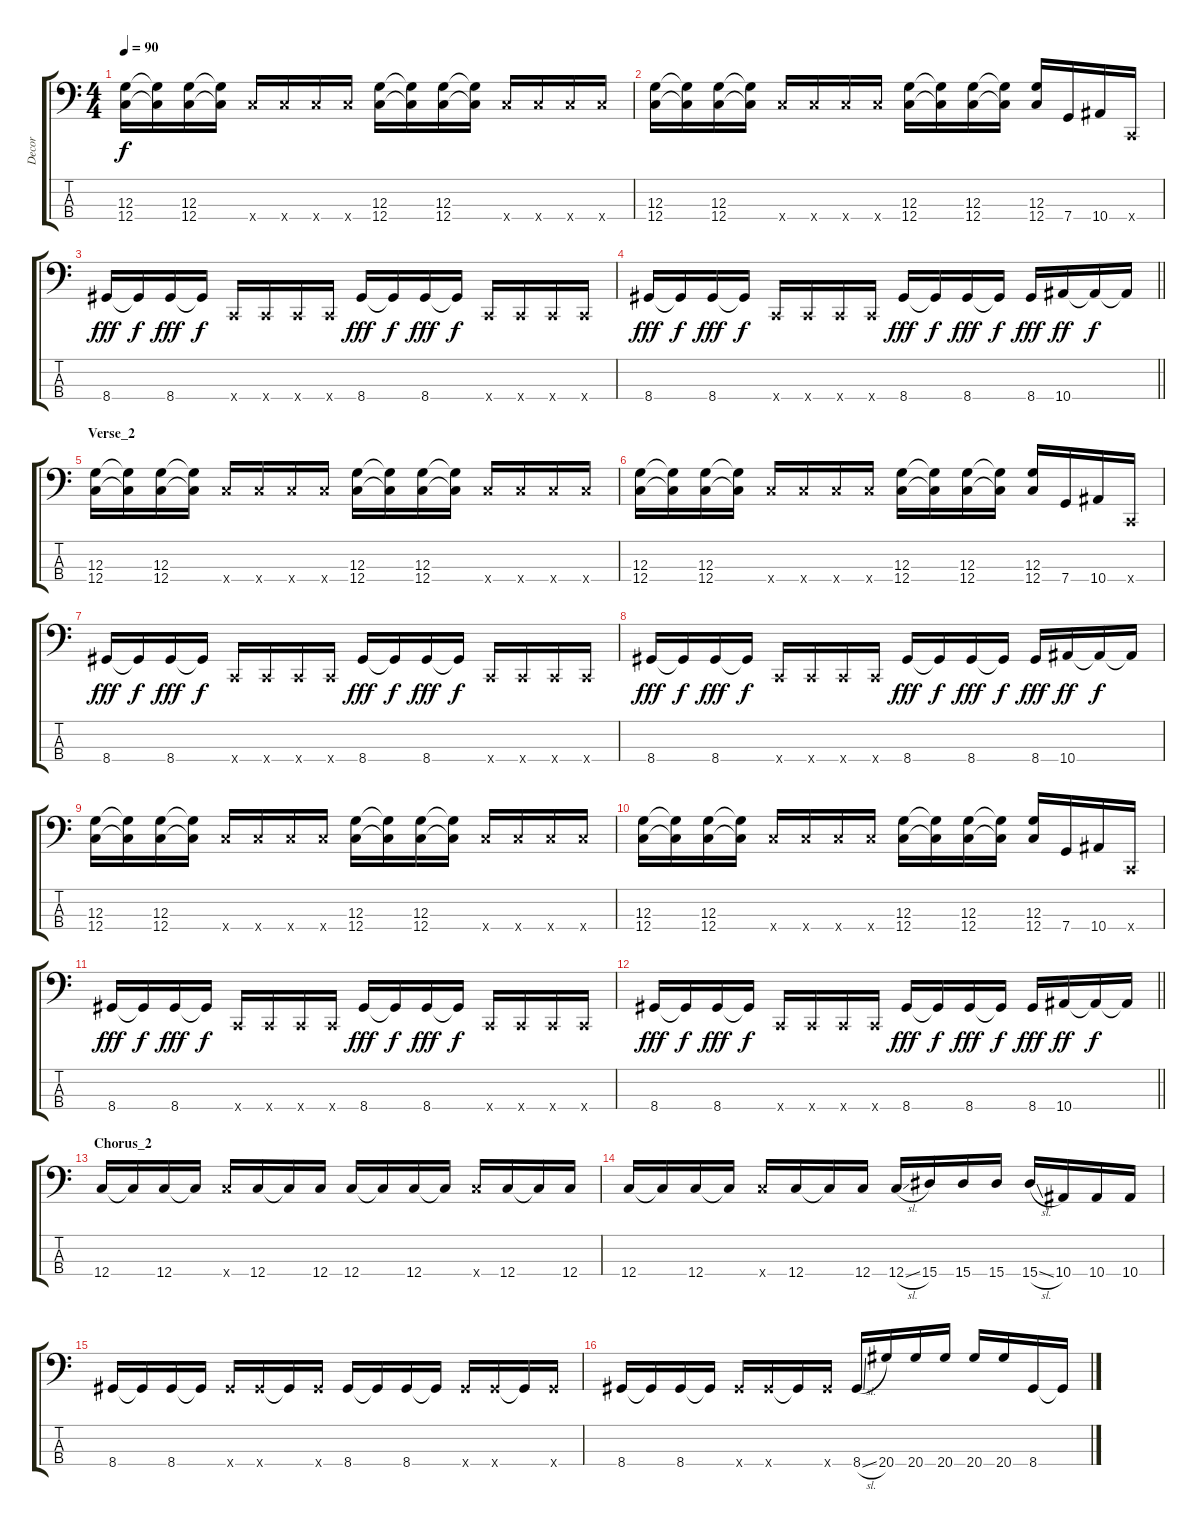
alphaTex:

\track ("Decor" "Decor") {instrument slapbass1}
\staff {score tabs}
\tuning (F2 C2 G1 C1) {hide}
\ts (4 4)
\tempo 90
\clef f4
\ks c
(12.3 12.4).16{dy f} (12.3{t} 12.4{t}).16 (12.3 12.4).16 (12.3{t} 12.4{t}).16 12.4{x}.16 12.4{x}.16 12.4{x}.16 12.4{x}.16 (12.3 12.4).16 (12.3{t} 12.4{t}).16 (12.3 12.4).16 (12.3{t} 12.4{t}).16 12.4{x}.16 12.4{x}.16 12.4{x}.16 12.4{x}.16 |
(12.3 12.4).16 (12.3{t} 12.4{t}).16 (12.3 12.4).16 (12.3{t} 12.4{t}).16 12.4{x}.16 12.4{x}.16 12.4{x}.16 12.4{x}.16 (12.3 12.4).16 (12.3{t} 12.4{t}).16 (12.3 12.4).16 (12.3{t} 12.4{t}).16 (12.3 12.4).16 7.4.16 10.4.16 0.4{x}.16 |
8.4.16{dy fff} 8.4{t}.16{dy f} 8.4.16{dy fff} 8.4{t}.16{dy f} 0.4{x}.16 0.4{x}.16 0.4{x}.16 0.4{x}.16 8.4.16{dy fff} 8.4{t}.16{dy f} 8.4.16{dy fff} 8.4{t}.16{dy f} 0.4{x}.16 0.4{x}.16 0.4{x}.16 0.4{x}.16 |
\barLineRight lightlight
8.4.16{dy fff} 8.4{t}.16{dy f} 8.4.16{dy fff} 8.4{t}.16{dy f} 0.4{x}.16 0.4{x}.16 0.4{x}.16 0.4{x}.16 8.4.16{dy fff} 8.4{t}.16{dy f} 8.4.16{dy fff} 8.4{t}.16{dy f} 8.4.16{dy fff} 10.4.16{dy ff} 10.4{t}.16{dy f} 10.4{t}.16 |
\section ("" "Verse_2")
(12.3 12.4).16 (12.3{t} 12.4{t}).16 (12.3 12.4).16 (12.3{t} 12.4{t}).16 12.4{x}.16 12.4{x}.16 12.4{x}.16 12.4{x}.16 (12.3 12.4).16 (12.3{t} 12.4{t}).16 (12.3 12.4).16 (12.3{t} 12.4{t}).16 12.4{x}.16 12.4{x}.16 12.4{x}.16 12.4{x}.16 |
(12.3 12.4).16 (12.3{t} 12.4{t}).16 (12.3 12.4).16 (12.3{t} 12.4{t}).16 12.4{x}.16 12.4{x}.16 12.4{x}.16 12.4{x}.16 (12.3 12.4).16 (12.3{t} 12.4{t}).16 (12.3 12.4).16 (12.3{t} 12.4{t}).16 (12.3 12.4).16 7.4.16 10.4.16 0.4{x}.16 |
8.4.16{dy fff} 8.4{t}.16{dy f} 8.4.16{dy fff} 8.4{t}.16{dy f} 0.4{x}.16 0.4{x}.16 0.4{x}.16 0.4{x}.16 8.4.16{dy fff} 8.4{t}.16{dy f} 8.4.16{dy fff} 8.4{t}.16{dy f} 0.4{x}.16 0.4{x}.16 0.4{x}.16 0.4{x}.16 |
8.4.16{dy fff} 8.4{t}.16{dy f} 8.4.16{dy fff} 8.4{t}.16{dy f} 0.4{x}.16 0.4{x}.16 0.4{x}.16 0.4{x}.16 8.4.16{dy fff} 8.4{t}.16{dy f} 8.4.16{dy fff} 8.4{t}.16{dy f} 8.4.16{dy fff} 10.4.16{dy ff} 10.4{t}.16{dy f} 10.4{t}.16 |
(12.3 12.4).16 (12.3{t} 12.4{t}).16 (12.3 12.4).16 (12.3{t} 12.4{t}).16 12.4{x}.16 12.4{x}.16 12.4{x}.16 12.4{x}.16 (12.3 12.4).16 (12.3{t} 12.4{t}).16 (12.3 12.4).16 (12.3{t} 12.4{t}).16 12.4{x}.16 12.4{x}.16 12.4{x}.16 12.4{x}.16 |
(12.3 12.4).16 (12.3{t} 12.4{t}).16 (12.3 12.4).16 (12.3{t} 12.4{t}).16 12.4{x}.16 12.4{x}.16 12.4{x}.16 12.4{x}.16 (12.3 12.4).16 (12.3{t} 12.4{t}).16 (12.3 12.4).16 (12.3{t} 12.4{t}).16 (12.3 12.4).16 7.4.16 10.4.16 0.4{x}.16 |
8.4.16{dy fff} 8.4{t}.16{dy f} 8.4.16{dy fff} 8.4{t}.16{dy f} 0.4{x}.16 0.4{x}.16 0.4{x}.16 0.4{x}.16 8.4.16{dy fff} 8.4{t}.16{dy f} 8.4.16{dy fff} 8.4{t}.16{dy f} 0.4{x}.16 0.4{x}.16 0.4{x}.16 0.4{x}.16 |
\barLineRight lightlight
8.4.16{dy fff} 8.4{t}.16{dy f} 8.4.16{dy fff} 8.4{t}.16{dy f} 0.4{x}.16 0.4{x}.16 0.4{x}.16 0.4{x}.16 8.4.16{dy fff} 8.4{t}.16{dy f} 8.4.16{dy fff} 8.4{t}.16{dy f} 8.4.16{dy fff} 10.4.16{dy ff} 10.4{t}.16{dy f} 10.4{t}.16 |
\section ("" "Chorus_2")
12.4.16 12.4{t}.16 12.4.16 12.4{t}.16 12.4{x}.16 12.4.16 12.4{t}.16 12.4.16 12.4.16 12.4{t}.16 12.4.16 12.4{t}.16 12.4{x}.16 12.4.16 12.4{t}.16 12.4.16 |
12.4.16 12.4{t}.16 12.4.16 12.4{t}.16 12.4{x}.16 12.4.16 12.4{t}.16 12.4.16 12.4{sl}.16 15.4.16 15.4.16 15.4.16 15.4{sl}.16 10.4.16 10.4.16 10.4.16 |
8.4.16 8.4{t}.16 8.4.16 8.4{t}.16 8.4{x}.16 8.4{x}.16 8.4{t}.16 8.4{x}.16 8.4.16 8.4{t}.16 8.4.16 8.4{t}.16 8.4{x}.16 8.4{x}.16 8.4{t}.16 8.4{x}.16 |
8.4.16 8.4{t}.16 8.4.16 8.4{t}.16 8.4{x}.16 8.4{x}.16 8.4{t}.16 8.4{x}.16 8.4{sl}.16 20.4.16 20.4.16 20.4.16 20.4.16 20.4.16 8.4.16 8.4{t}.16
